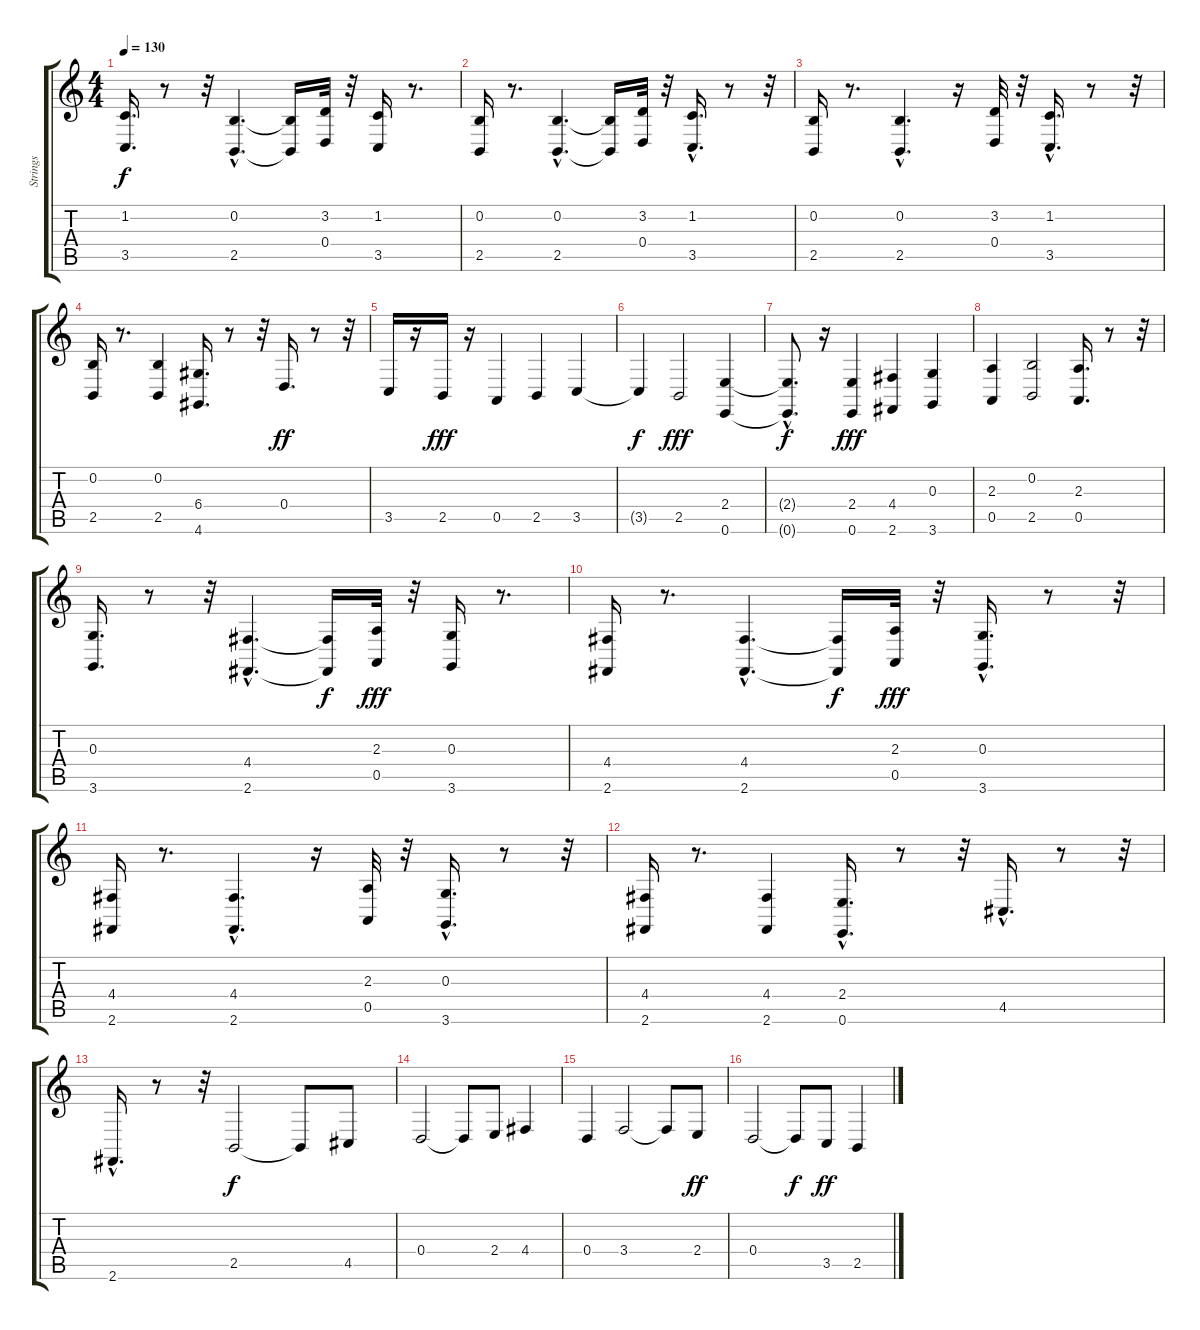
\track ("Strings" "Strings") {instrument stringensemble1}
\staff {score tabs}
\tuning (E4 B3 G3 D3 A2 E2) {hide}
\ts (4 4)
\tempo 130
\clef g2
\ks c
(1.2 3.5).16{d dy f} r.8 r.32 (0.2{hac} 2.5{hac}).4{d} (0.2{t} 2.5{t}).16 (3.2 0.4).32 r.32 (1.2 3.5).16 r.8{d} |
(0.2 2.5).16 r.8{d} (0.2{hac} 2.5{hac}).4{d} (0.2{t} 2.5{t}).16 (3.2 0.4).32 r.32 (1.2{hac} 3.5{hac}).16{d} r.8 r.32 |
(0.2 2.5).16 r.8{d} (0.2{hac} 2.5{hac}).4{d} r.16 (3.2 0.4).32 r.32 (1.2{hac} 3.5{hac}).16{d} r.8 r.32 |
(0.2 2.5).16 r.8{d} (0.2 2.5).4 (6.4 4.6).16{d} r.8 r.32 0.4.16{d dy ff} r.8 r.32 |
3.5.16 r.16 2.5.16{dy fff} r.16 0.5.4 2.5.4 3.5.4 |
3.5{t}.4{dy f} 2.5.2{dy fff} (2.4 0.6).4 |
(2.4{hac t} 0.6{hac t}).8{d dy f} r.16 (2.4 0.6).4{dy fff} (4.4 2.6).4 (0.3 3.6).4 |
(2.3 0.5).4 (0.2 2.5).2 (2.3 0.5).16{d} r.8 r.32 |
(0.3 3.6).16{d} r.8 r.32 (4.4{hac} 2.6{hac}).4{d} (4.4{t} 2.6{t}).16{dy f} (2.3 0.5).32{dy fff} r.32 (0.3 3.6).16 r.8{d} |
(4.4 2.6).16 r.8{d} (4.4{hac} 2.6{hac}).4{d} (4.4{t} 2.6{t}).16{dy f} (2.3 0.5).32{dy fff} r.32 (0.3{hac} 3.6{hac}).16{d} r.8 r.32 |
(4.4 2.6).16 r.8{d} (4.4{hac} 2.6{hac}).4{d} r.16 (2.3 0.5).32 r.32 (0.3{hac} 3.6{hac}).16{d} r.8 r.32 |
(4.4 2.6).16 r.8{d} (4.4 2.6).4 (2.4{hac} 0.6{hac}).16{d} r.8 r.32 4.5{hac}.16{d} r.8 r.32 |
2.6{hac}.16{d} r.8 r.32 2.5.2{dy f} 2.5{t}.8 4.5.8 |
0.4.2 0.4{t}.8 2.4.8 4.4.4 |
0.4.4 3.4.2 3.4{t}.8 2.4.8{dy ff} |
0.4.2 0.4{t}.8{dy f} 3.5.8{dy ff} 2.5.4
